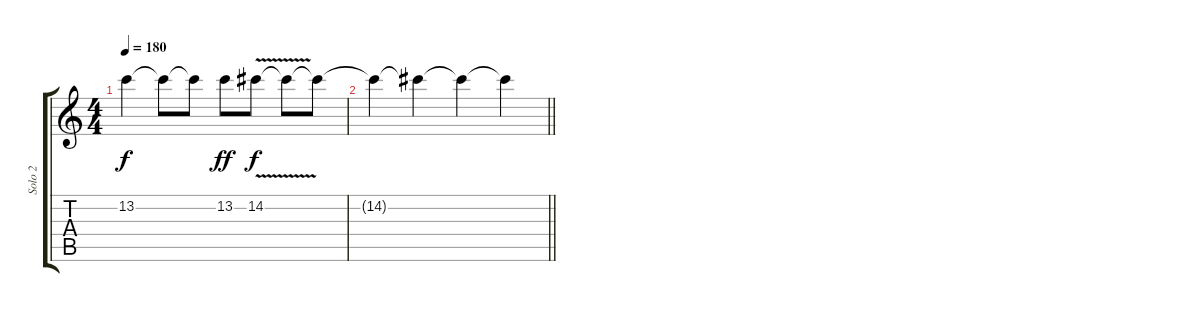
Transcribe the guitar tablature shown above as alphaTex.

\track ("Solo 2" "Solo 2") {instrument distortionguitar}
\staff {score tabs}
\tuning (E4 B3 G3 D3 A2 D2) {hide}
\ts (4 4)
\tempo 180
\clef g2
\ks c
13.2{t}.4{dy f} 13.2{t}.8 13.2{t}.8 13.2.8{dy ff} 14.2{v}.8{dy f} 14.2{t}.8 14.2{t}.8 |
\barLineRight lightlight
14.2{t}.4 14.2{t}.4 14.2{t}.4 14.2{t}.4
